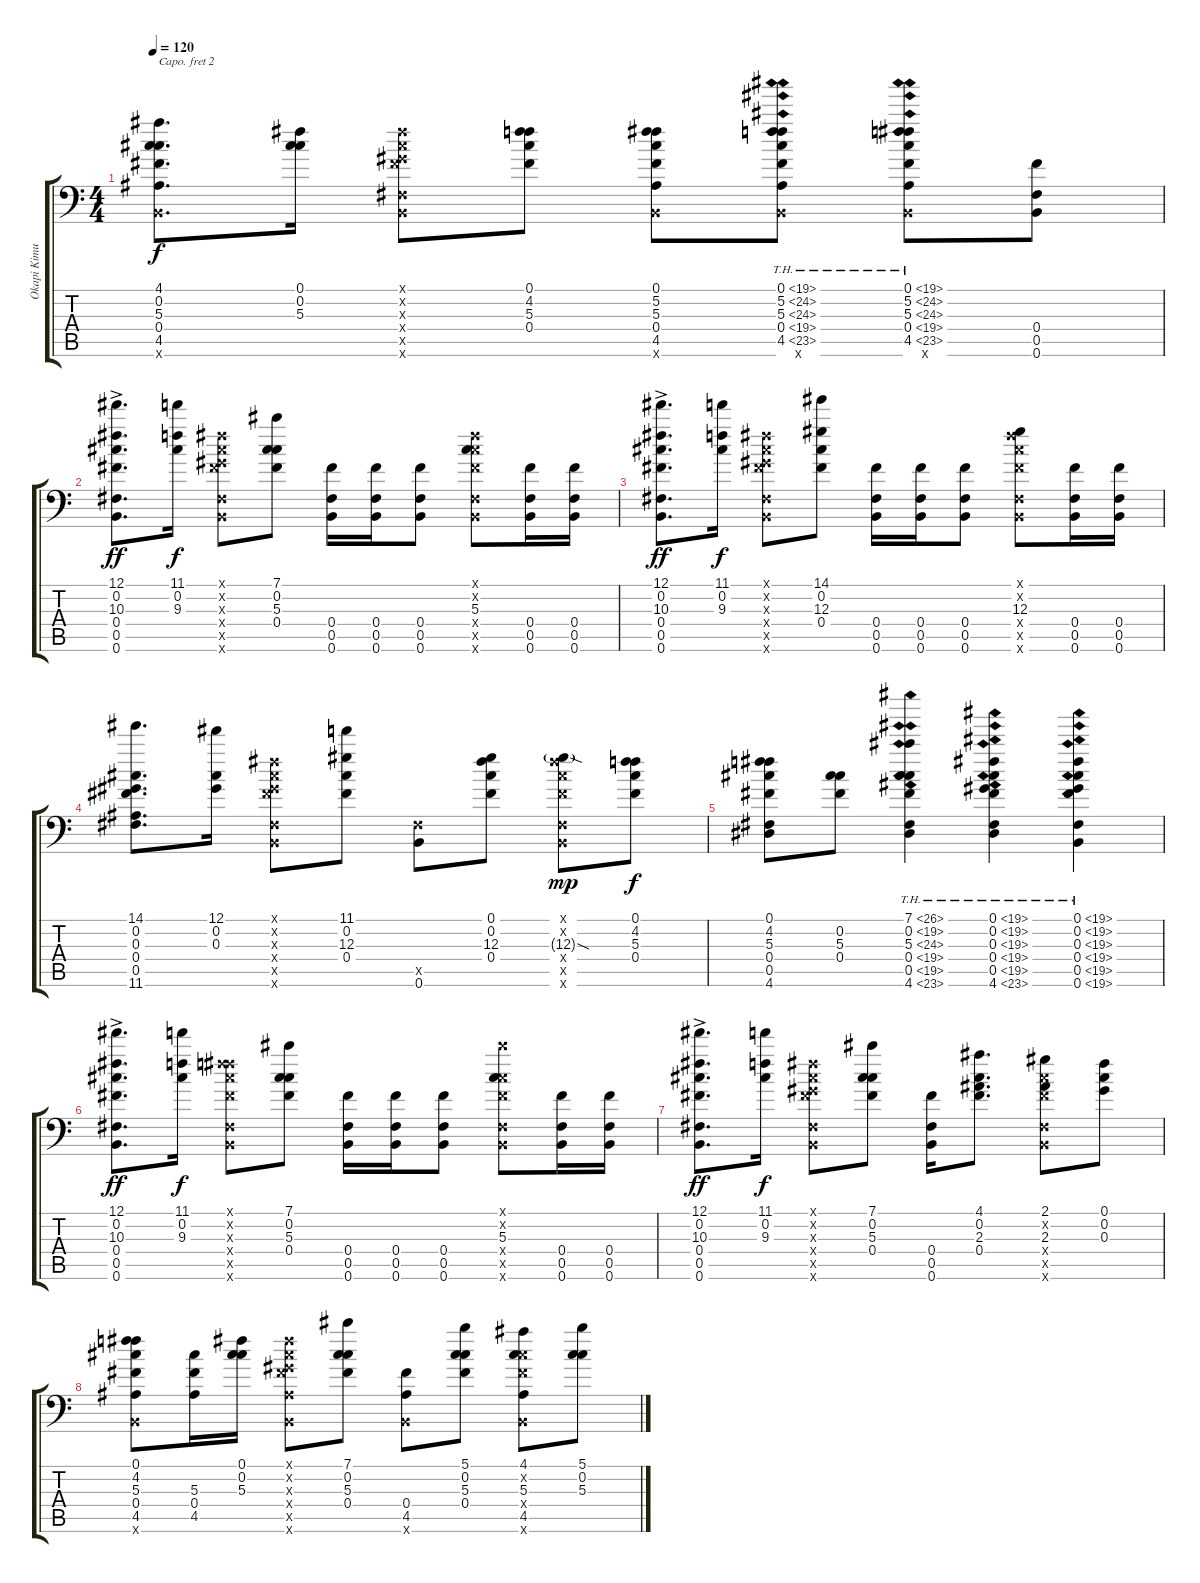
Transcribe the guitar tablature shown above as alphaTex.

\track ("Okapi Kimura" "Okapi Kimu") {instrument acousticguitarsteel}
\staff {score tabs}
\capo 2
\tuning (E4 B3 Gb3 E3 E2 A1) {hide}
\ts (4 4)
\tempo 120
\clef f4
\ks c
(4.1 0.2 5.3 0.4 4.5 0.6{x}).8{d dy f} (0.1 0.2 5.3).16 (0.1{x} 0.2{x} 0.3{x} 0.4{x} 0.5{x} 0.6{x}).8 (0.1 4.2 5.3 0.4).8 (0.1 5.2 5.3 0.4 4.5 0.6{x}).8 (0.1{th 19} 5.2{th 19} 5.3{th 19} 0.4{th 19} 4.5{th 19} 0.6{x}).8 (0.1{th 19} 5.2{th 19} 5.3{th 19} 0.4{th 19} 4.5{th 19} 0.6{x}).8 (0.4 0.5 0.6).8 |
(12.1{ac} 0.2{ac} 10.3{ac} 0.4{ac} 0.5{ac} 0.6).8{d dy ff} (11.1 0.2 9.3).16{dy f} (0.1{x} 0.2{x} 0.3{x} 0.4{x} 0.5{x} 0.6{x}).8 (7.1 0.2 5.3 0.4).8 (0.4 0.5 0.6).16 (0.4 0.5 0.6).16 (0.4 0.5 0.6).8 (0.1{x} 0.2{x} 5.3 0.4{x} 0.5{x} 0.6{x}).8 (0.4 0.5 0.6).16 (0.4 0.5 0.6).16 |
(12.1{ac} 0.2{ac} 10.3{ac} 0.4{ac} 0.5{ac} 0.6).8{d dy ff} (11.1 0.2 9.3).16{dy f} (0.1{x} 0.2{x} 0.3{x} 0.4{x} 0.5{x} 0.6{x}).8 (14.1 0.2 12.3 0.4).8 (0.4 0.5 0.6).16 (0.4 0.5 0.6).16 (0.4 0.5 0.6).8 (0.1{x} 0.2{x} 12.3 0.4{x} 0.5{x} 0.6{x}).8 (0.4 0.5 0.6).16 (0.4 0.5 0.6).16 |
(14.1 0.2 0.3 0.4 0.5 11.6).8{d} (12.1 0.2 0.3).16 (0.1{x} 0.2{x} 0.3{x} 0.4{x} 0.5{x} 0.6{x}).8 (11.1 0.2 12.3 0.4).8 (0.5{x} 0.6).8 (0.1 0.2 12.3 0.4).8 (0.1{x} 0.2{x} 12.3{sod g} 0.4{x} 0.5{x} 0.6{x}).8{dy mp} (0.1 4.2 5.3 0.4).8{dy f} |
(0.1 4.2 5.3 0.4 0.5 4.6).8 (0.2 5.3 0.4).8 (7.1{th 19} 0.2{th 19} 5.3{th 19} 0.4{th 19} 0.5{th 19} 4.6{th 19}).4 (0.1{th 19} 0.2{th 19} 0.3{th 19} 0.4{th 19} 0.5{th 19} 4.6{th 19}).4 (0.1{th 19} 0.2{th 19} 0.3{th 19} 0.4{th 19} 0.5{th 19} 0.6{th 19}).4 |
(12.1{ac} 0.2{ac} 10.3{ac} 0.4{ac} 0.5{ac} 0.6).8{d dy ff} (11.1 0.2 9.3).16{dy f} (0.1{x} 0.2{x} 9.3{x} 0.4{x} 0.5{x} 0.6{x}).8 (7.1 0.2 5.3 0.4).8 (0.4 0.5 0.6).16 (0.4 0.5 0.6).16 (0.4 0.5 0.6).8 (7.1{x} 0.2{x} 5.3 0.4{x} 0.5{x} 0.6{x}).8 (0.4 0.5 0.6).16 (0.4 0.5 0.6).16 |
(12.1{ac} 0.2{ac} 10.3{ac} 0.4{ac} 0.5{ac} 0.6).8{d dy ff} (11.1 0.2 9.3).16{dy f} (0.1{x} 0.2{x} 0.3{x} 0.4{x} 0.5{x} 0.6{x}).8 (7.1 0.2 5.3 0.4).8 (0.4 0.5 0.6).16 (4.1 0.2 2.3 0.4).8{d} (2.1 0.2{x} 2.3 0.4{x} 0.5{x} 0.6{x}).8 (0.1 0.2 0.3).8 |
(0.1 4.2 5.3 0.4 4.5 0.6{x}).8 (5.3 0.4 4.5).16 (0.1 0.2 5.3).16 (0.1{x} 0.2{x} 0.3{x} 0.4{x} 4.5{x} 0.6{x}).8 (7.1 0.2 5.3 0.4).8 (0.4 4.5 0.6{x}).8 (5.1 0.2 5.3 0.4).8 (4.1 0.2{x} 5.3 0.4{x} 4.5 0.6{x}).8 (5.1 0.2 5.3).8
